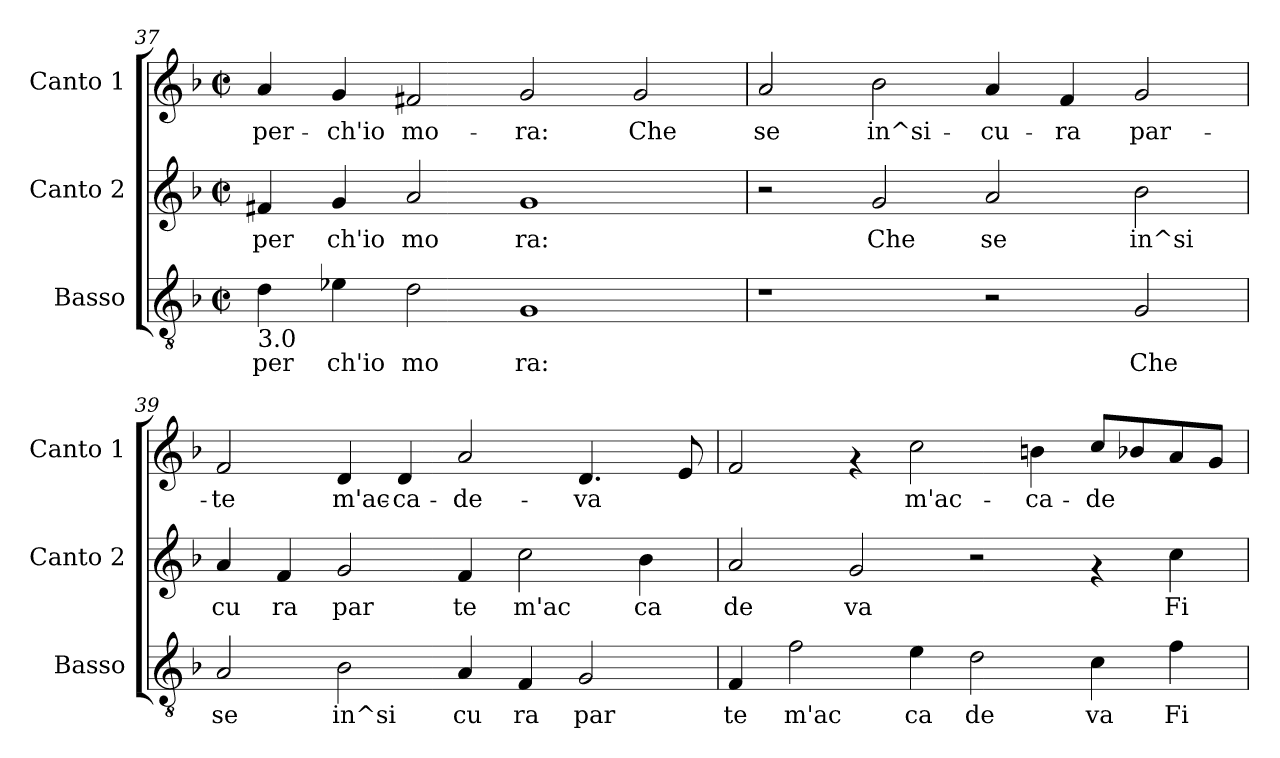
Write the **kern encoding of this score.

**kern	**text	**kern	**text	**kern	**text
*part3	*part3	*part2	*part2	*part1	*part1
*staff3	*staff3	*staff2	*staff2	*staff1	*staff1
*I"Basso	*	*I"Canto 2	*	*I"Canto 1	*
*I'Basso	*	*I'Canto 2	*	*I'Canto 1	*
!!LO:PB:g=z
*clefGv2	*	*clefG2	*	*clefG2	*
*k[b-]	*	*k[b-]	*	*k[b-]	*
*F:	*	*F:	*	*F:	*
*M2/2	*	*M2/2	*	*M2/2	*
*met(c|)	*	*met(c|)	*	*met(c|)	*
=37	=37	=37	=37	=37	=37
!LO:TX:b:t=3.0	!	!	!	!	!
!	!LO:LY:b:cj	!	!LO:LY:b:cj	!	!LO:LY:a:cj
4d\	per	4f#X/	per	4a/	per-
!	!LO:LY:b:cj	!	!LO:LY:b:cj	!	!LO:LY:a:cj
4e-X\	ch'io	4g/	ch'io	4g/	-ch'io
!	!LO:LY:b:cj	!	!LO:LY:b:cj	!	!LO:LY:a:cj
2d\	mo	2a/	mo	2f#X/	mo-
!	!LO:LY:b:cj	!	!LO:LY:b:cj	!	!LO:LY:a:cj
1G	ra:	1g	ra:	2g/	-ra:
!	!	!	!	!	!LO:LY:a:cj
.	.	.	.	2g/	Che
=38	=38	=38	=38	=38	=38
!	!	!	!	!	!LO:LY:a:cj
1r	.	2r	.	2a/	se
!	!	!	!LO:LY:b:cj	!	!LO:LY:a:cj
.	.	2g/	Che	2b-\	in^si-
!	!	!	!LO:LY:b:cj	!	!LO:LY:a:cj
2r	.	2a/	se	4a/	-cu-
!	!	!	!	!	!LO:LY:a:cj
.	.	.	.	4f/	-ra
!	!LO:LY:b:cj	!	!LO:LY:b:cj	!	!LO:LY:a:cj
2G/	Che	2b-\	in^si	2g/	par-
=39	=39	=39	=39	=39	=39
!	!LO:LY:b:cj	!	!LO:LY:b:cj	!	!LO:LY:a:cj
2A/	se	4a/	cu	2f/	-te
!	!	!	!LO:LY:b:cj	!	!
.	.	4f/	ra	.	.
!	!LO:LY:b:cj	!	!LO:LY:b:cj	!	!LO:LY:a:cj
2B-\	in^si	2g/	par	4d/	m'ac-
!	!	!	!	!	!LO:LY:a:cj
.	.	.	.	4d/	-ca-
!	!LO:LY:b:cj	!	!LO:LY:b:cj	!	!LO:LY:a:cj
4A/	cu	4f/	te	2a/	-de-
!	!LO:LY:b:cj	!	!LO:LY:b:cj	!	!
4F/	ra	2cc\	m'ac	.	.
!	!LO:LY:b:cj	!	!	!	!LO:LY:a:cj
2G/	par	.	.	4.d/	-va
!	!	!	!LO:LY:b:cj	!	!
.	.	4b-\	ca	.	.
!	!	!	!	!	!LO:LY:a:cj
.	.	.	.	8e/	.
=40	=40	=40	=40	=40	=40
!	!LO:LY:b:cj	!	!LO:LY:b:cj	!	!LO:LY:b:cj
4F/	te	2a/	de	2f/	.
!	!LO:LY:b:cj	!	!	!	!
2f\	m'ac	.	.	.	.
!	!	!	!LO:LY:b:cj	!	!
.	.	2g/	va	4rf	.
!	!LO:LY:b:cj	!	!	!	!LO:LY:b:cj
4e\	ca	.	.	2cc\	m'ac-
!	!LO:LY:b:cj	!	!	!	!
2d\	de	2r	.	.	.
!	!	!	!	!	!LO:LY:b:cj
.	.	.	.	4bn\	-ca-
!	!LO:LY:b:cj	!	!	!	!LO:LY:b:cj
4c\	va	4rf	.	8cc/L	-de-
!	!	!	!	!	!LO:LY:b:cj
.	.	.	.	8b-/	--
!	!LO:LY:b:cj	!	!LO:LY:b:cj	!	!LO:LY:b:cj
4f\	Fi	4cc\	Fi	8a/	--
!	!	!	!	!	!LO:LY:b:cj
.	.	.	.	8g>/J	--
=	=	=	=	=	=
*-	*-	*-	*-	*-	*-
